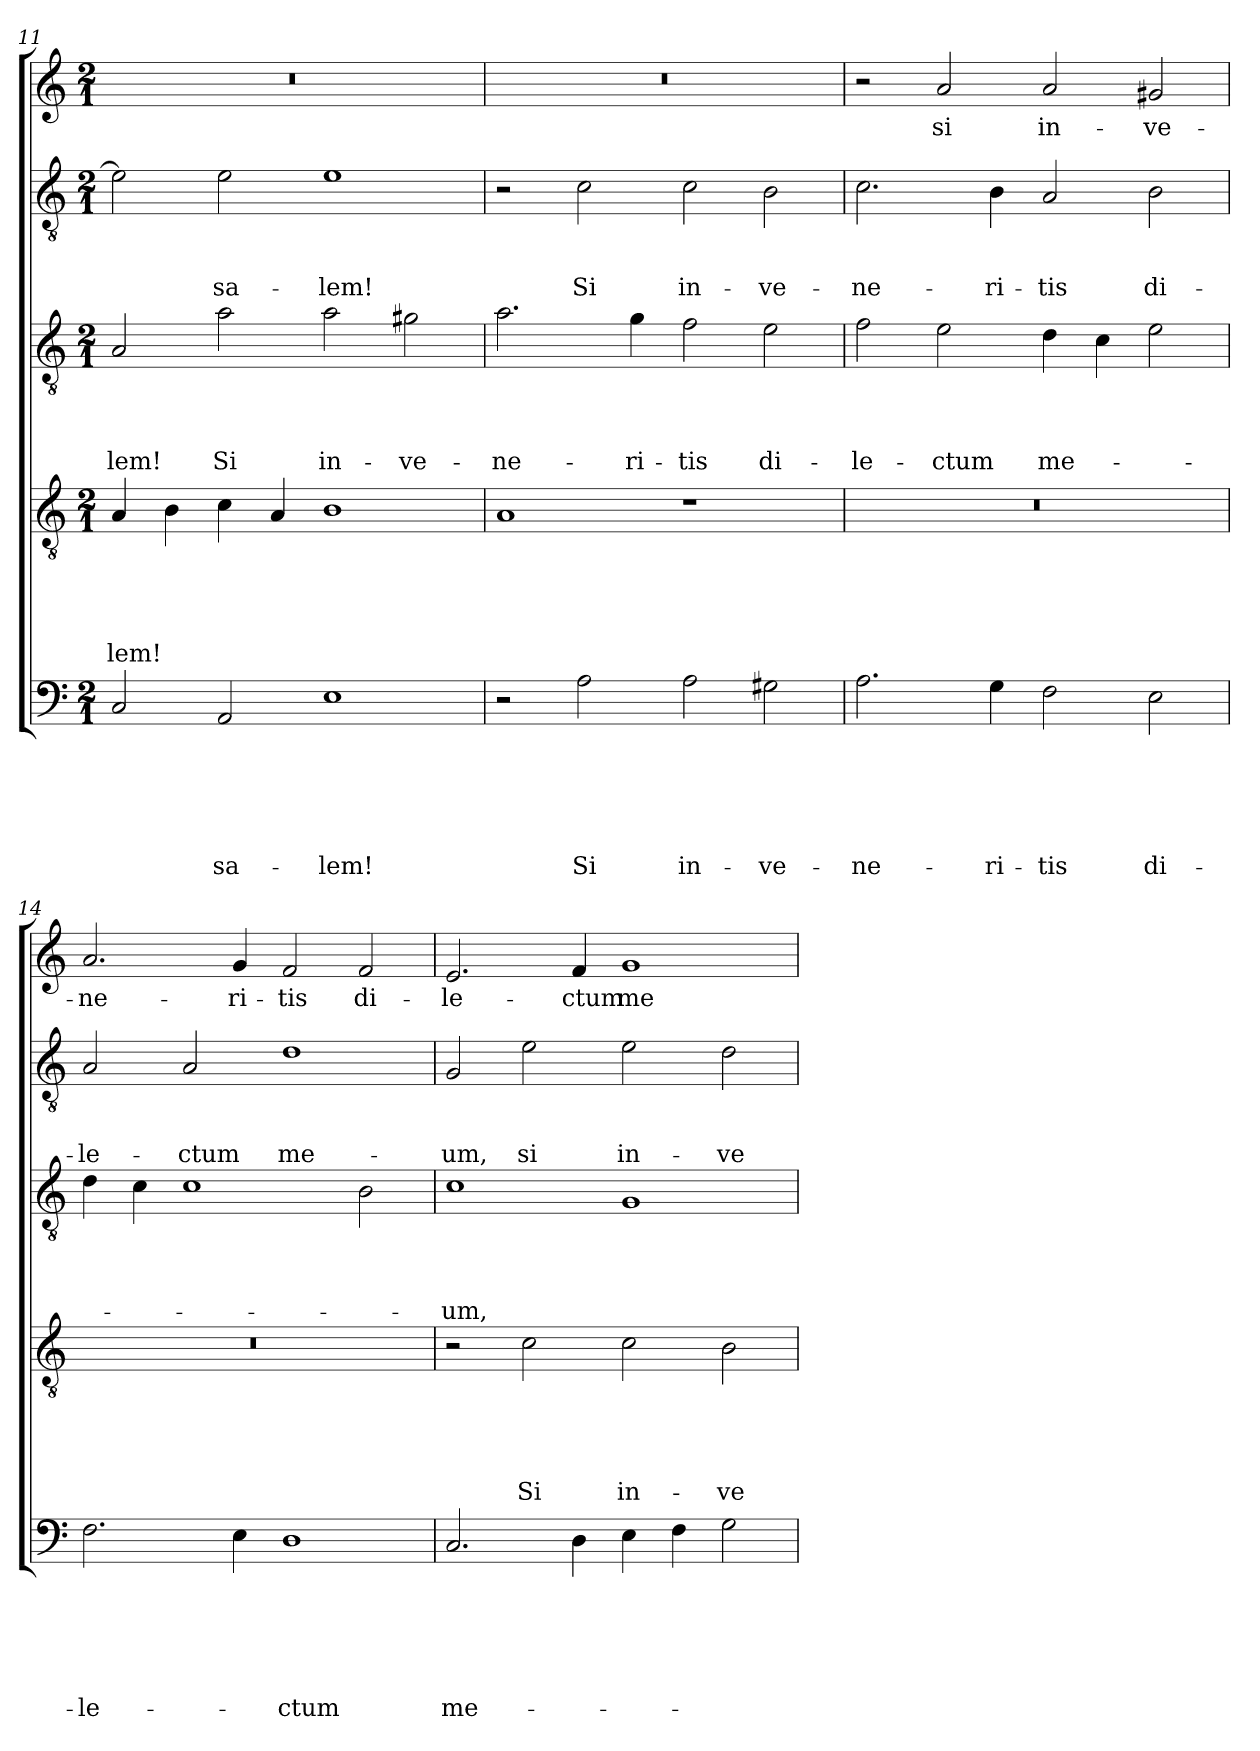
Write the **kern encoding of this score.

**kern	**text	**text	**text	**text	**text	**text	**kern	**text	**text	**text	**text	**text	**kern	**text	**text	**text	**text	**kern	**text	**text	**text	**kern	**text
*part5	*part5	*part5	*part5	*part5	*part5	*part5	*part4	*part4	*part4	*part4	*part4	*part4	*part3	*part3	*part3	*part3	*part3	*part2	*part2	*part2	*part2	*part1	*part1
*staff5	*staff5	*staff5	*staff5	*staff5	*staff5	*staff5	*staff4	*staff4	*staff4	*staff4	*staff4	*staff4	*staff3	*staff3	*staff3	*staff3	*staff3	*staff2	*staff2	*staff2	*staff2	*staff1	*staff1
*clefF4	*	*	*	*	*	*	*clefGv2	*	*	*	*	*	*clefGv2	*	*	*	*	*clefGv2	*	*	*	*clefG2	*
*k[]	*	*	*	*	*	*	*k[]	*	*	*	*	*	*k[]	*	*	*	*	*k[]	*	*	*	*k[]	*
*C:	*	*	*	*	*	*	*C:	*	*	*	*	*	*C:	*	*	*	*	*C:	*	*	*	*C:	*
*M2/1	*	*	*	*	*	*	*M2/1	*	*	*	*	*	*M2/1	*	*	*	*	*M2/1	*	*	*	*M2/1	*
=11	=11	=11	=11	=11	=11	=11	=11	=11	=11	=11	=11	=11	=11	=11	=11	=11	=11	=11	=11	=11	=11	=11	=11
!	!	!	!	!	!	!	!	!	!	!	!	!LO:LY:b	!	!	!	!	!LO:LY:b	!	!	!	!	!	!
2C/	.	.	.	.	.	.	4A/	.	.	.	.	-lem!	2A/	.	.	.	-lem!	2e\]	.	.	.	0r	.
.	.	.	.	.	.	.	4B\	.	.	.	.	.	.	.	.	.	.	.	.	.	.	.	.
!	!	!	!	!	!	!LO:LY:b	!	!	!	!	!	!	!	!	!	!	!LO:LY:b	!	!	!	!LO:LY:b	!	!
2AA/	.	.	.	.	.	-sa-	4c\	.	.	.	.	.	2a\	.	.	.	Si	2e\	.	.	-sa-	.	.
.	.	.	.	.	.	.	4A/	.	.	.	.	.	.	.	.	.	.	.	.	.	.	.	.
!	!	!	!	!	!	!LO:LY:b	!	!	!	!	!	!	!	!	!	!	!LO:LY:b	!	!	!	!LO:LY:b	!	!
1E	.	.	.	.	.	-lem!	1B	.	.	.	.	.	2a\	.	.	.	in-	1e	.	.	-lem!	.	.
!	!	!	!	!	!	!	!	!	!	!	!	!	!	!	!	!	!LO:LY:b	!	!	!	!	!	!
.	.	.	.	.	.	.	.	.	.	.	.	.	2g#X\	.	.	.	-ve-	.	.	.	.	.	.
=12	=12	=12	=12	=12	=12	=12	=12	=12	=12	=12	=12	=12	=12	=12	=12	=12	=12	=12	=12	=12	=12	=12	=12
!	!	!	!	!	!	!	!	!	!	!	!	!	!	!	!	!	!LO:LY:b	!	!	!	!	!	!
2r	.	.	.	.	.	.	1A	.	.	.	.	.	2.a\	.	.	.	-ne-	2r	.	.	.	0r	.
!	!	!	!	!	!	!LO:LY:b	!	!	!	!	!	!	!	!	!	!	!	!	!	!	!LO:LY:b	!	!
2A\	.	.	.	.	.	Si	.	.	.	.	.	.	.	.	.	.	.	2c\	.	.	Si	.	.
!	!	!	!	!	!	!	!	!	!	!	!	!	!	!	!	!	!LO:LY:b	!	!	!	!	!	!
.	.	.	.	.	.	.	.	.	.	.	.	.	4g\	.	.	.	-ri-	.	.	.	.	.	.
!	!	!	!	!	!	!LO:LY:b	!	!	!	!	!	!	!	!	!	!	!LO:LY:b	!	!	!	!LO:LY:b	!	!
2A\	.	.	.	.	.	in-	1r	.	.	.	.	.	2f\	.	.	.	-tis	2c\	.	.	in-	.	.
!	!	!	!	!	!	!LO:LY:b	!	!	!	!	!	!	!	!	!	!	!LO:LY:b	!	!	!	!LO:LY:b	!	!
2G#X\	.	.	.	.	.	-ve-	.	.	.	.	.	.	2e\	.	.	.	di-	2B\	.	.	-ve-	.	.
!!LO:LB:g=z
=13	=13	=13	=13	=13	=13	=13	=13	=13	=13	=13	=13	=13	=13	=13	=13	=13	=13	=13	=13	=13	=13	=13	=13
!	!	!	!	!	!	!LO:LY:b	!	!	!	!	!	!	!	!	!	!	!LO:LY:b	!	!	!	!LO:LY:b	!	!
2.A\	.	.	.	.	.	-ne-	0r	.	.	.	.	.	2f\	.	.	.	-le-	2.c\	.	.	-ne-	2r	.
!	!	!	!	!	!	!	!	!	!	!	!	!	!	!	!	!	!LO:LY:b	!	!	!	!	!	!LO:LY:b
.	.	.	.	.	.	.	.	.	.	.	.	.	2e\	.	.	.	-ctum	.	.	.	.	2a/	si
!	!	!	!	!	!	!LO:LY:b	!	!	!	!	!	!	!	!	!	!	!	!	!	!	!LO:LY:b	!	!
4G\	.	.	.	.	.	-ri-	.	.	.	.	.	.	.	.	.	.	.	4B\	.	.	-ri-	.	.
!	!	!	!	!	!	!LO:LY:b	!	!	!	!	!	!	!	!	!	!	!LO:LY:b	!	!	!	!LO:LY:b	!	!LO:LY:b
2F\	.	.	.	.	.	-tis	.	.	.	.	.	.	4d\	.	.	.	me-	2A/	.	.	-tis	2a/	in-
.	.	.	.	.	.	.	.	.	.	.	.	.	4c\	.	.	.	.	.	.	.	.	.	.
!	!	!	!	!	!	!LO:LY:b	!	!	!	!	!	!	!	!	!	!	!	!	!	!	!LO:LY:b	!	!LO:LY:b
2E\	.	.	.	.	.	di-	.	.	.	.	.	.	2e\	.	.	.	.	2B\	.	.	di-	2g#X/	-ve-
=14	=14	=14	=14	=14	=14	=14	=14	=14	=14	=14	=14	=14	=14	=14	=14	=14	=14	=14	=14	=14	=14	=14	=14
!	!	!	!	!	!	!LO:LY:b	!	!	!	!	!	!	!	!	!	!	!	!	!	!	!LO:LY:b	!	!LO:LY:b
2.F\	.	.	.	.	.	-le-	0r	.	.	.	.	.	4d\	.	.	.	.	2A/	.	.	-le-	2.a/	-ne-
.	.	.	.	.	.	.	.	.	.	.	.	.	4c\	.	.	.	.	.	.	.	.	.	.
!	!	!	!	!	!	!	!	!	!	!	!	!	!	!	!	!	!	!	!	!	!LO:LY:b	!	!
.	.	.	.	.	.	.	.	.	.	.	.	.	1c	.	.	.	.	2A/	.	.	-ctum	.	.
!	!	!	!	!	!	!	!	!	!	!	!	!	!	!	!	!	!	!	!	!	!	!	!LO:LY:b
4E\	.	.	.	.	.	.	.	.	.	.	.	.	.	.	.	.	.	.	.	.	.	4g/	-ri-
!	!	!	!	!	!	!LO:LY:b	!	!	!	!	!	!	!	!	!	!	!	!	!	!	!LO:LY:b	!	!LO:LY:b
1D	.	.	.	.	.	-ctum	.	.	.	.	.	.	.	.	.	.	.	1d	.	.	me-	2f/	-tis
!	!	!	!	!	!	!	!	!	!	!	!	!	!	!	!	!	!	!	!	!	!	!	!LO:LY:b
.	.	.	.	.	.	.	.	.	.	.	.	.	2B\	.	.	.	.	.	.	.	.	2f/	di-
=15	=15	=15	=15	=15	=15	=15	=15	=15	=15	=15	=15	=15	=15	=15	=15	=15	=15	=15	=15	=15	=15	=15	=15
!	!	!	!	!	!	!LO:LY:b	!	!	!	!	!	!	!	!	!	!	!LO:LY:b	!	!	!	!LO:LY:b	!	!LO:LY:b
2.C/	.	.	.	.	.	me-	2r	.	.	.	.	.	1c	.	.	.	-um,	2G/	.	.	-um,	2.e/	-le-
!	!	!	!	!	!	!	!	!	!	!	!	!LO:LY:b	!	!	!	!	!	!	!	!	!LO:LY:b	!	!
.	.	.	.	.	.	.	2c\	.	.	.	.	Si	.	.	.	.	.	2e\	.	.	si	.	.
!	!	!	!	!	!	!	!	!	!	!	!	!	!	!	!	!	!	!	!	!	!	!	!LO:LY:b
4D\	.	.	.	.	.	.	.	.	.	.	.	.	.	.	.	.	.	.	.	.	.	4f/	-ctum
!	!	!	!	!	!	!	!	!	!	!	!	!LO:LY:b	!	!	!	!	!	!	!	!	!LO:LY:b	!	!LO:LY:b
4E\	.	.	.	.	.	.	2c\	.	.	.	.	in-	1G	.	.	.	.	2e\	.	.	in-	1g	me-
4F\	.	.	.	.	.	.	.	.	.	.	.	.	.	.	.	.	.	.	.	.	.	.	.
!	!	!	!	!	!	!	!	!	!	!	!	!LO:LY:b	!	!	!	!	!	!	!	!	!LO:LY:b	!	!
2G\	.	.	.	.	.	.	2B\	.	.	.	.	-ve-	.	.	.	.	.	2d\	.	.	-ve-	.	.
=	=	=	=	=	=	=	=	=	=	=	=	=	=	=	=	=	=	=	=	=	=	=	=
*-	*-	*-	*-	*-	*-	*-	*-	*-	*-	*-	*-	*-	*-	*-	*-	*-	*-	*-	*-	*-	*-	*-	*-
